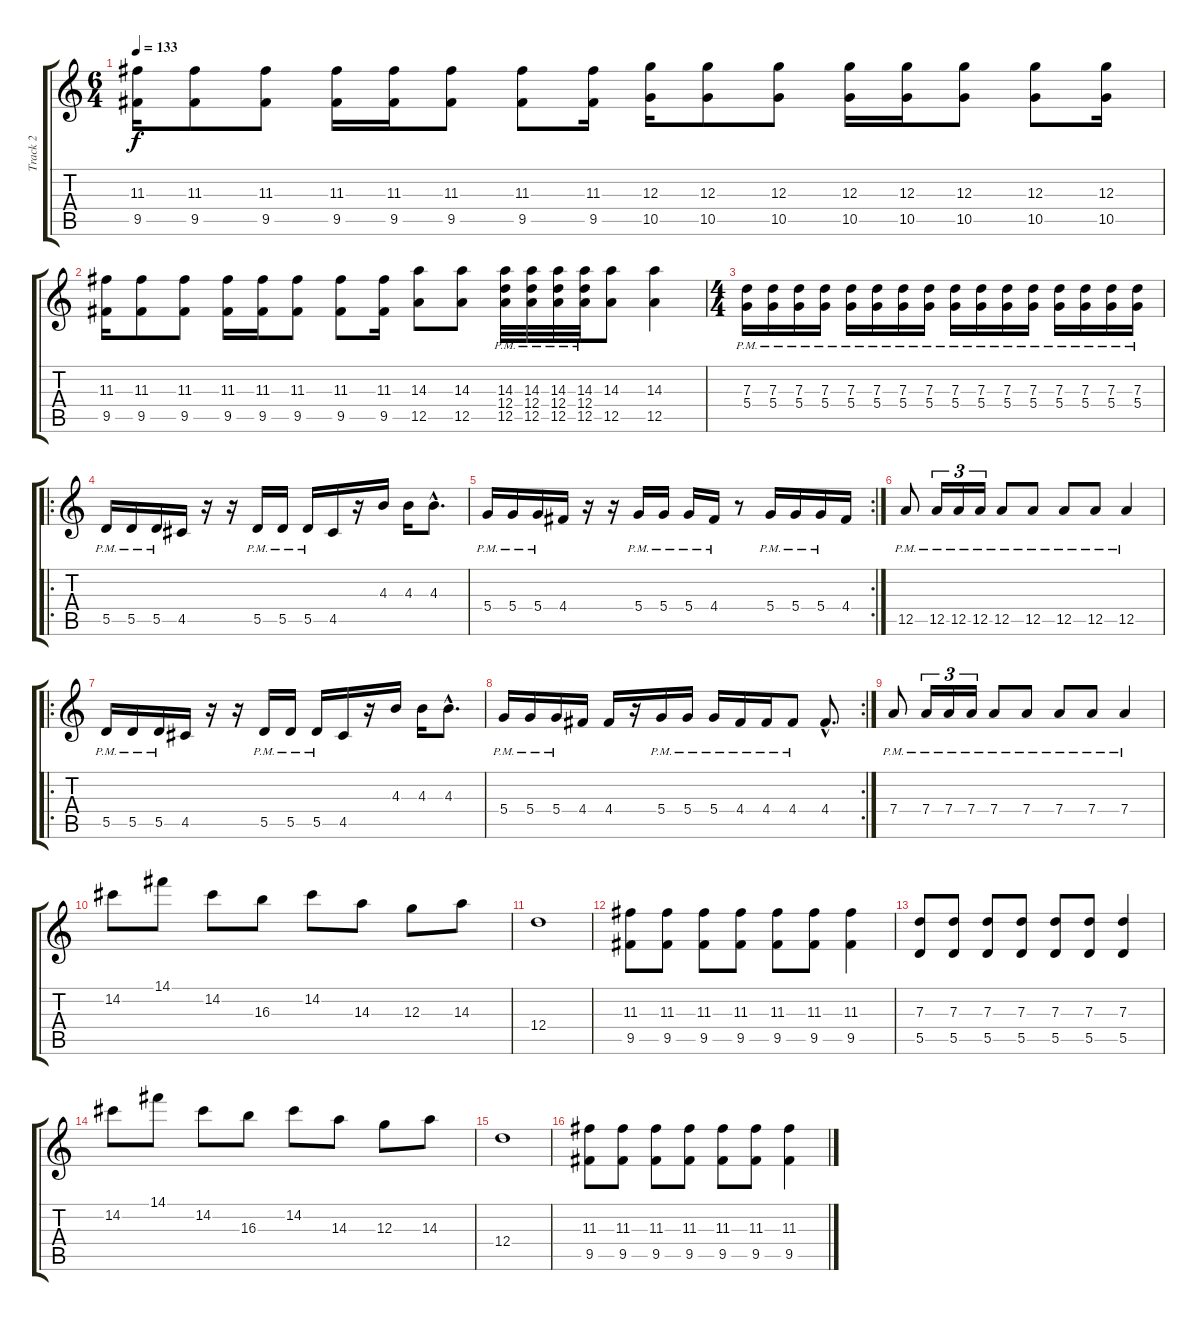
\track ("Track 2" "Track 2") {instrument distortionguitar}
\staff {score tabs}
\tuning (E4 B3 G3 D3 A2 E2) {hide}
\ts (6 4)
\tempo 133
\clef g2
\ks c
(11.3 9.5).16{dy f} (11.3 9.5).8 (11.3 9.5).8 (11.3 9.5).16 (11.3 9.5).16 (11.3 9.5).8 (11.3 9.5).8 (11.3 9.5).16 (12.3 10.5).16 (12.3 10.5).8 (12.3 10.5).8 (12.3 10.5).16 (12.3 10.5).16 (12.3 10.5).8 (12.3 10.5).8 (12.3 10.5).16 |
(11.3 9.5).16 (11.3 9.5).8 (11.3 9.5).8 (11.3 9.5).16 (11.3 9.5).16 (11.3 9.5).8 (11.3 9.5).8 (11.3 9.5).16 (14.3 12.5).8 (14.3 12.5).8 (14.3 12.4 12.5{pm}).32 (14.3 12.4 12.5{pm}).32 (14.3 12.4 12.5{pm}).32 (14.3 12.4 12.5{pm}).32 (14.3 12.5).8 (14.3 12.5).4 |
\ts (4 4)
(7.3 5.4{pm}).16 (7.3 5.4{pm}).16 (7.3 5.4{pm}).16 (7.3 5.4{pm}).16 (7.3 5.4{pm}).16 (7.3 5.4{pm}).16 (7.3 5.4{pm}).16 (7.3 5.4{pm}).16 (7.3 5.4{pm}).16 (7.3 5.4{pm}).16 (7.3 5.4{pm}).16 (7.3 5.4{pm}).16 (7.3 5.4{pm}).16 (7.3 5.4{pm}).16 (7.3 5.4{pm}).16 (7.3 5.4{pm}).16 |
\ro
5.5{pm}.16 5.5{pm}.16 5.5{pm}.16 4.5.16 r.16 r.16 5.5{pm}.16 5.5{pm}.16 5.5{pm}.16 4.5.16 r.16 4.3.16 4.3.16 4.3{hac}.8{d} |
\rc 2
5.4{pm}.16 5.4{pm}.16 5.4{pm}.16 4.4.16 r.16 r.16 5.4{pm}.16 5.4{pm}.16 5.4{pm}.16 4.4{pm}.16 r.8 5.4{pm}.16 5.4{pm}.16 5.4{pm}.16 4.4.16 |
12.5{pm}.8 12.5{pm}.16{tu (3 2)} 12.5{pm}.16{tu (3 2)} 12.5{pm}.16{tu (3 2)} 12.5{pm}.8 12.5{pm}.8 12.5{pm}.8 12.5{pm}.8 12.5{pm}.4 |
\ro
5.5{pm}.16 5.5{pm}.16 5.5{pm}.16 4.5.16 r.16 r.16 5.5{pm}.16 5.5{pm}.16 5.5{pm}.16 4.5.16 r.16 4.3.16 4.3.16 4.3{hac}.8{d} |
\rc 2
5.4{pm}.16 5.4{pm}.16 5.4{pm}.16 4.4.16 4.4.16 r.16 5.4{pm}.16 5.4{pm}.16 5.4{pm}.16 4.4{pm}.16 4.4{pm}.16 4.4{pm}.8 4.4{hac}.8{d} |
7.4{pm}.8 7.4{pm}.16{tu (3 2)} 7.4{pm}.16{tu (3 2)} 7.4{pm}.16{tu (3 2)} 7.4{pm}.8 7.4{pm}.8 7.4{pm}.8 7.4{pm}.8 7.4{pm}.4 |
14.2.8 14.1.8 14.2.8 16.3.8 14.2.8 14.3.8 12.3.8 14.3.8 |
12.4.1 |
(11.3 9.5).8 (11.3 9.5).8 (11.3 9.5).8 (11.3 9.5).8 (11.3 9.5).8 (11.3 9.5).8 (11.3 9.5).4 |
(7.3 5.5).8 (7.3 5.5).8 (7.3 5.5).8 (7.3 5.5).8 (7.3 5.5).8 (7.3 5.5).8 (7.3 5.5).4 |
14.2.8 14.1.8 14.2.8 16.3.8 14.2.8 14.3.8 12.3.8 14.3.8 |
12.4.1 |
(11.3 9.5).8 (11.3 9.5).8 (11.3 9.5).8 (11.3 9.5).8 (11.3 9.5).8 (11.3 9.5).8 (11.3 9.5).4
